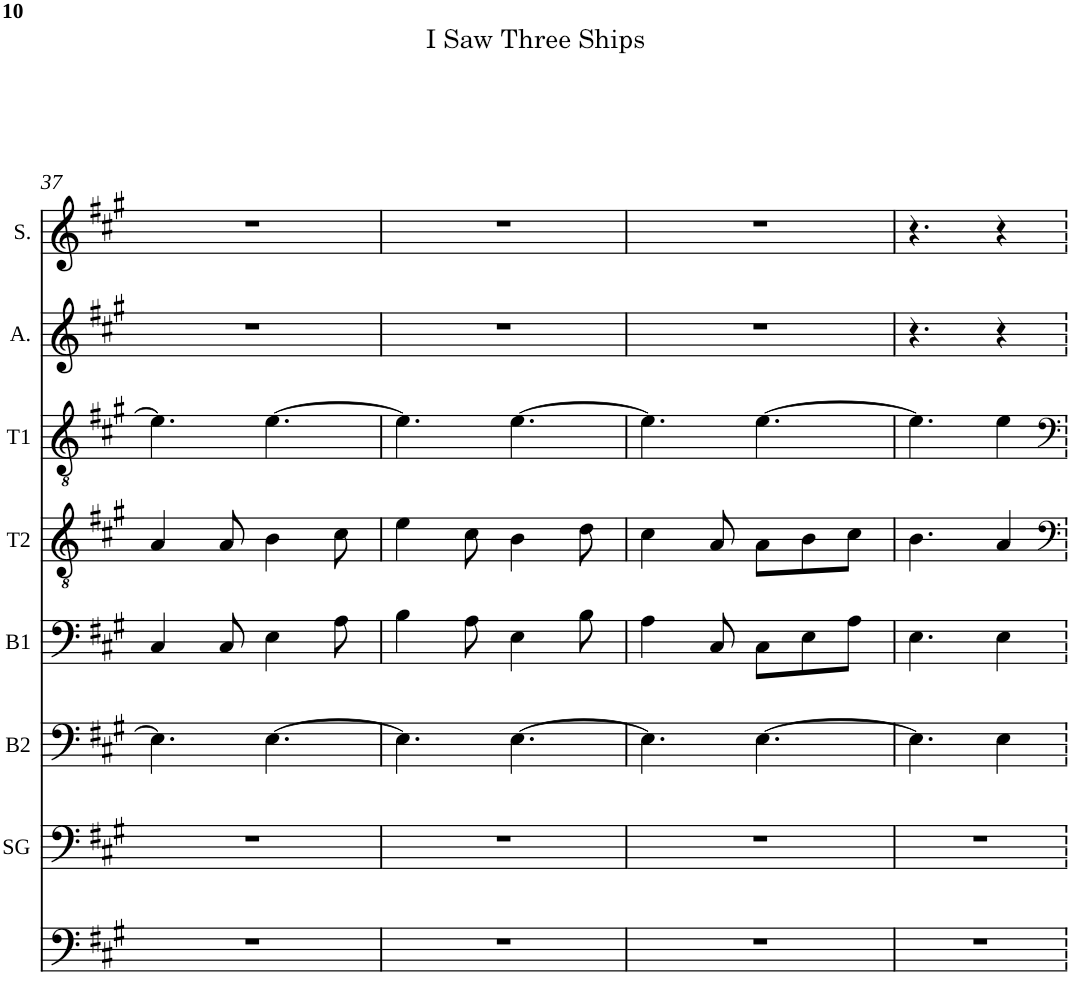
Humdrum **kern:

**kern	**kern	**kern	**kern	**kern	**kern	**kern	**kern
*part8	*part7	*part6	*part5	*part4	*part3	*part2	*part1
*staff8	*staff7	*staff6	*staff5	*staff4	*staff3	*staff2	*staff1
*I"Piano	*I"Some Guys	*I"Bass 2	*I"Bass 1	*I"Tenor 2	*I"Tenor 1	*I"Alto	*I"Soprano
*	*I'SG	*I'B2	*I'B1	*I'T2	*I'T1	*I'A.	*I'S.
!!LO:PB:g=z
*clefF4	*clefF4	*clefF4	*clefF4	*clefGv2	*clefGv2	*clefG2	*clefG2
*k[f#c#g#]	*k[f#c#g#]	*k[f#c#g#]	*k[f#c#g#]	*k[f#c#g#]	*k[f#c#g#]	*k[f#c#g#]	*k[f#c#g#]
*A:	*A:	*A:	*A:	*A:	*A:	*A:	*A:
*M6/8	*M6/8	*M6/8	*M6/8	*M6/8	*M6/8	*M6/8	*M6/8
=37	=37	=37	=37	=37	=37	=37	=37
2.r	2.r	4.E\]	4C#/	4A/	4.e\]	2.r	2.r
.	.	.	8C#/	8A/	.	.	.
.	.	[4.E\	4E\	4B\	[4.e\	.	.
.	.	.	8A\	8c#\	.	.	.
=38	=38	=38	=38	=38	=38	=38	=38
2.r	2.r	4.E\]	4B\	4e\	4.e\]	2.r	2.r
.	.	.	8A\	8c#\	.	.	.
.	.	[4.E\	4E\	4B\	[4.e\	.	.
.	.	.	8B\	8d\	.	.	.
=39	=39	=39	=39	=39	=39	=39	=39
2.r	2.r	4.E\]	4A\	4c#\	4.e\]	2.r	2.r
.	.	.	8C#/	8A/	.	.	.
.	.	[4.E\	8C#\L	8A\L	[4.e\	.	.
.	.	.	8E\	8B\	.	.	.
.	.	.	8A\J	8c#\J	.	.	.
=40	=40	=40	=40	=40	=40	=40	=40
2.r	2.r	4.E\]	4.E\	4.B\	4.e\]	4.r	4.r
.	.	4E\	4E\	4A/	4e\	4r	4r
.	.	8ryy	8ryy	8ryy	8ryy	8ryy	8ryy
=	=	=	=	=	=	=	=
*-	*-	*-	*-	*-	*-	*-	*-
